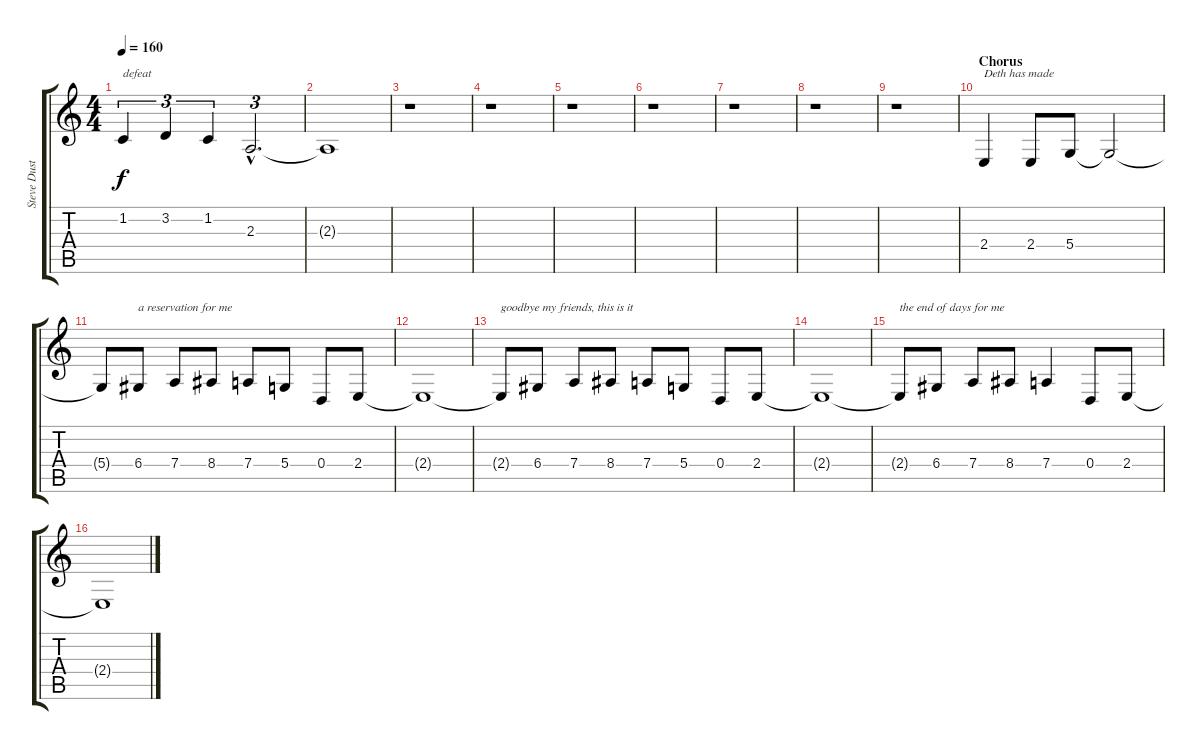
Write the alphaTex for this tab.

\track ("Steve Dustaine Voice" "Steve Dust") {instrument tangoaccordion}
\staff {score tabs}
\tuning (E4 B3 G3 D3 A2 E2) {hide}
\ts (4 4)
\tempo 160
\clef g2
\ks c
1.2.4{tu (3 2) txt "defeat" dy f} 3.2.4{tu (3 2)} 1.2.4{tu (3 2)} 2.3{hac}.2{d tu (3 2)} |
2.3{t}.1 |
r.1 |
r.1 |
r.1 |
r.1 |
r.1 |
r.1 |
r.1 |
\section ("" "Chorus")
2.4.4{txt "Deth has made"} 2.4.8 5.4.8 5.4{t}.2 |
5.4{t}.8 6.4.8{txt "a reservation for me"} 7.4.8 8.4.8 7.4.8 5.4.8 0.4.8 2.4.8 |
2.4{t}.1 |
2.4{t}.8{txt "goodbye my friends, this is it"} 6.4.8 7.4.8 8.4.8 7.4.8 5.4.8 0.4.8 2.4.8 |
2.4{t}.1 |
2.4{t}.8{txt "the end of days for me"} 6.4.8 7.4.8 8.4.8 7.4.4 0.4.8 2.4.8 |
2.4{t}.1
